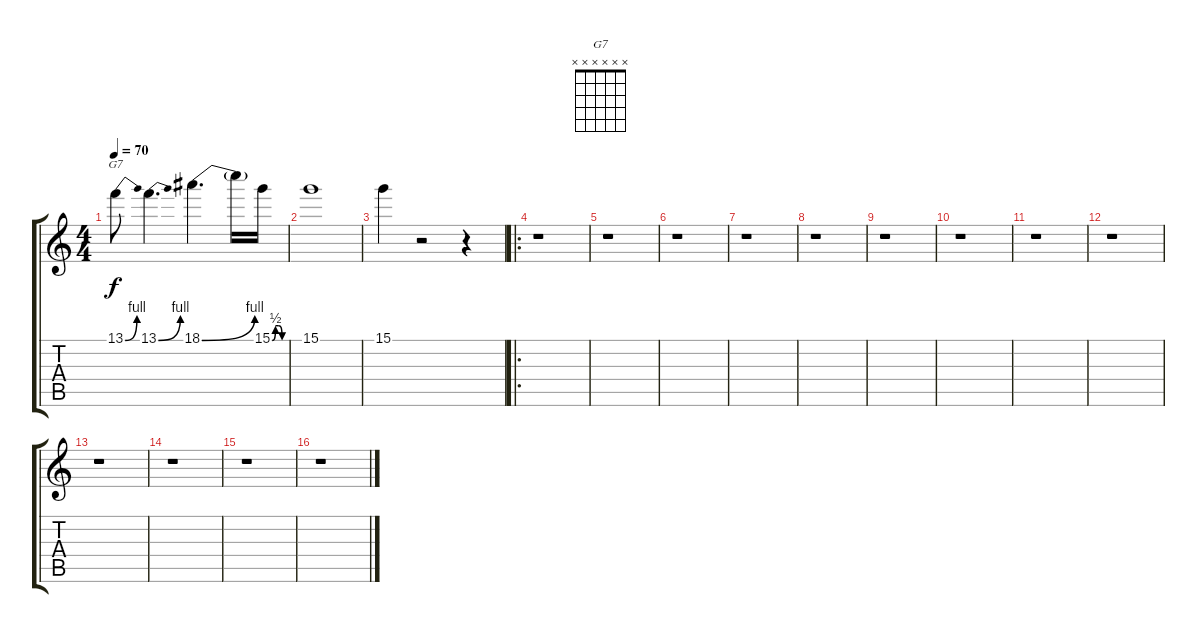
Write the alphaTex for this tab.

\track "" {instrument overdrivenguitar}
\staff {score tabs}
\tuning (E4 B3 G3 D3 A2 E2) {hide}
\chord ("G7" x x x x x x)
\ts (4 4)
\tempo 70
\clef g2
\ks c
13.1{be (bend 0 0 60 4)}.8{ch "G7" dy f} 13.1{be (bend 0 0 60 4)}.4{d} 18.1{be (bend 0 0 60 4)}.4{d} 18.1{t}.16 15.1{be (custom 0 0 15 2 30 2 45 0 60 0)}.16 |
15.1.1 |
15.1.4 r.2 r.4 |
\ro
r.1 |
r.1 |
r.1 |
r.1 |
r.1 |
r.1 |
r.1 |
r.1 |
r.1 |
r.1 |
r.1 |
r.1 |
r.1
